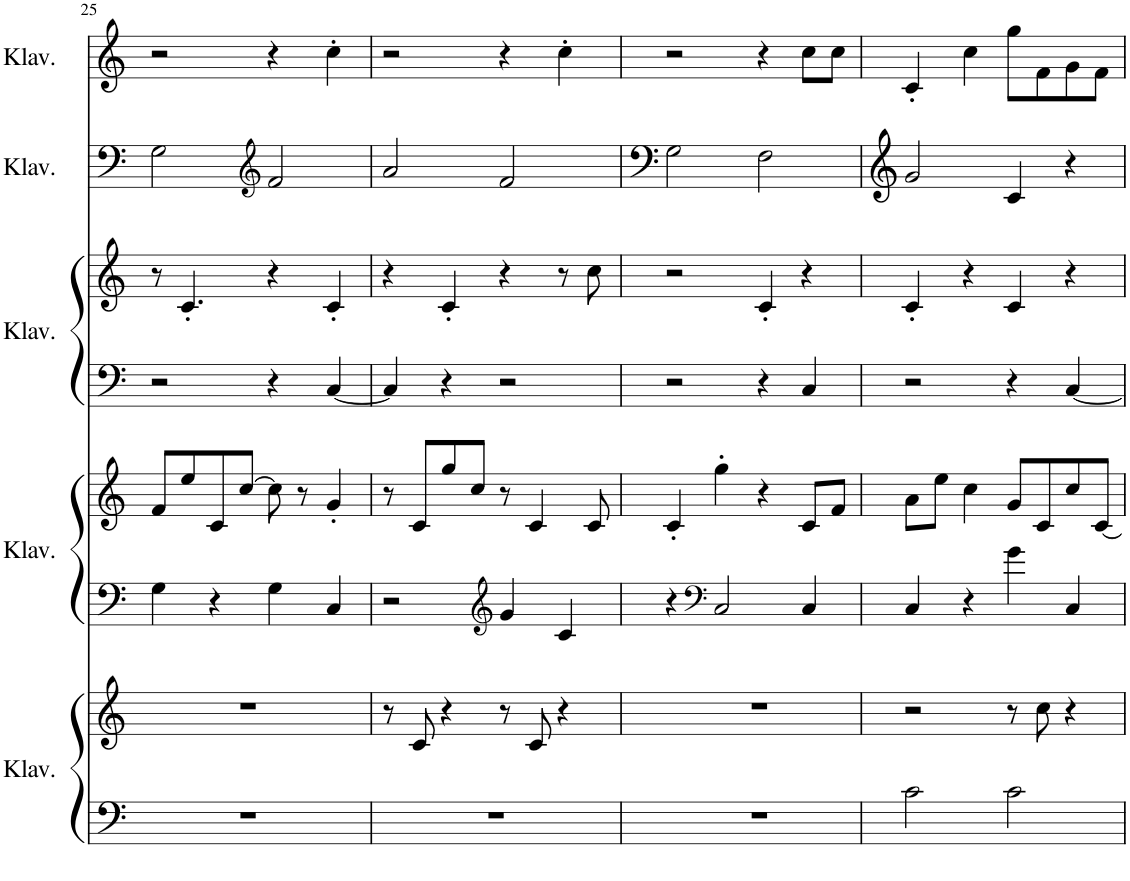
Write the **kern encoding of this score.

**kern	**kern	**kern	**kern	**kern	**kern	**kern	**kern
*part5	*part5	*part4	*part4	*part3	*part3	*part2	*part1
*staff8	*staff7	*staff6	*staff5	*staff4	*staff3	*staff2	*staff1
*I"Klavier	*	*I"Klavier	*	*I"Klavier	*	*I"Klavier	*I"Klavier
*I'Klav.	*	*I'Klav.	*	*I'Klav.	*	*I'Klav.	*I'Klav.
!!LO:PB:g=z
*clefF4	*clefG2	*clefF4	*clefG2	*clefF4	*clefG2	*clefF4	*clefG2
*k[]	*k[]	*k[]	*k[]	*k[]	*k[]	*k[]	*k[]
*M4/4	*M4/4	*M4/4	*M4/4	*M4/4	*M4/4	*M4/4	*M4/4
=25	=25	=25	=25	=25	=25	=25	=25
1r	1r	4G\	8f/L	2r	8r	2G\	2r
.	.	.	8ee/	.	4.c'/	.	.
.	.	4r	8c/	.	.	.	.
.	.	.	[8cc/J	.	.	.	.
*	*	*	*	*	*	*clefG2	*
.	.	4G\	8cc\]	4r	4r	2f/	4r
.	.	.	8r	.	.	.	.
.	.	4C/	4g'/	[4C/	4c'/	.	4cc'\
=26	=26	=26	=26	=26	=26	=26	=26
1r	8r	2r	8r	4C/]	4r	2a/	2r
.	8c/	.	8c/L	.	.	.	.
.	4r	.	8gg/	4r	4c'/	.	.
.	.	.	8cc/J	.	.	.	.
*	*	*clefG2	*	*	*	*	*
.	8r	4g/	8r	2r	4r	2f/	4r
.	8c/	.	4c/	.	.	.	.
.	4r	4c/	.	.	8r	.	4cc'\
.	.	.	8c/	.	8cc\	.	.
=27	=27	=27	=27	=27	=27	=27	=27
1r	1r	4r	4c'/	2r	2r	2G\	2r
*	*	*clefF4	*	*	*	*	*
.	.	2C/	4gg'\	.	.	.	.
.	.	.	4r	4r	4c'/	2F\	4r
.	.	4C/	8c/L	4C/	4r	.	8cc\L
.	.	.	8f/J	.	.	.	8cc\J
=28	=28	=28	=28	=28	=28	=28	=28
2c\	2r	4C/	8a\L	2r	4c'/	2g/	4c'/
.	.	.	8ee\J	.	.	.	.
.	.	4r	4cc\	.	4r	.	4cc\
2c\	8r	4g\	8g/L	4r	4c/	4c/	8gg\L
.	8cc\	.	8c/	.	.	.	8f\
.	4r	4C/	8cc/	[4C/	4r	4r	8g\
.	.	.	[8c/J	.	.	.	8f\J
=	=	=	=	=	=	=	=
*-	*-	*-	*-	*-	*-	*-	*-
